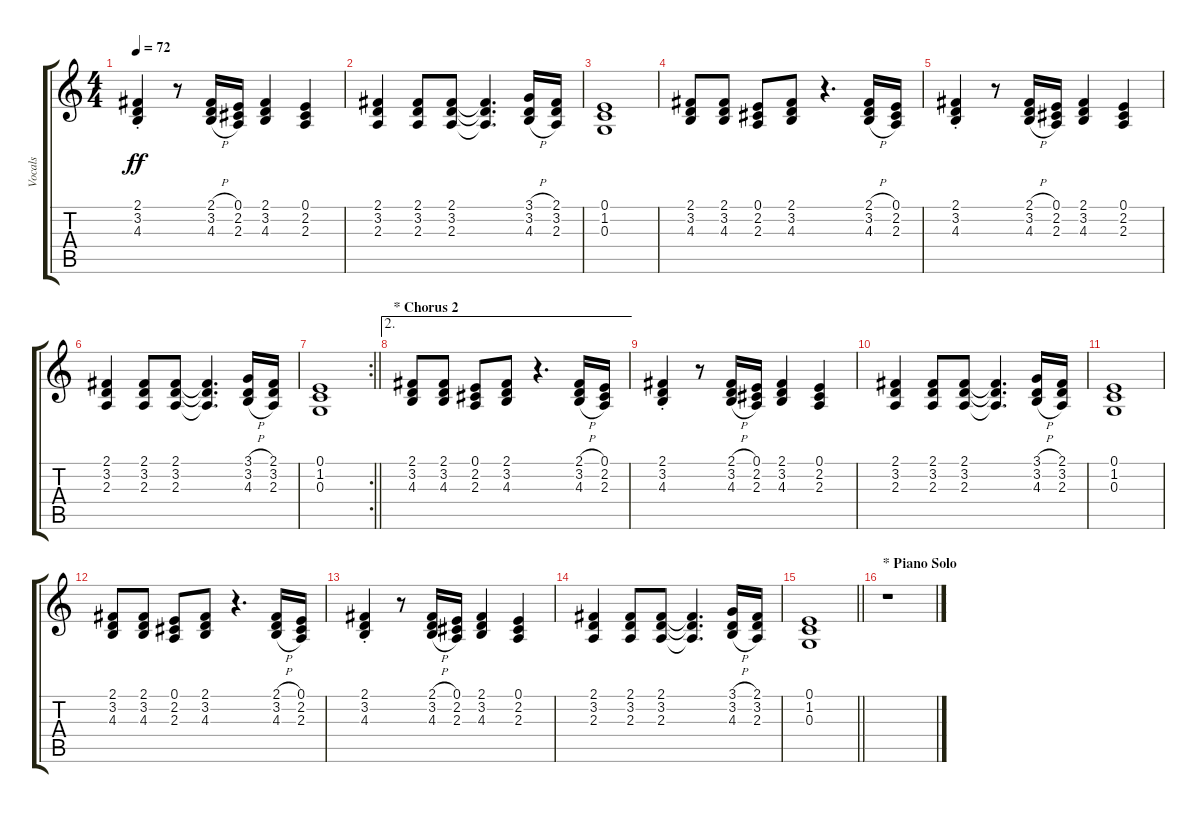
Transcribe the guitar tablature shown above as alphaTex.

\track ("Vocals" "Vocals") {instrument lead2sawtooth}
\staff {score tabs}
\tuning (E4 B3 G3 D3 A2 E2) {hide}
\ts (4 4)
\tempo 72
\clef g2
\ks c
(2.1{st} 3.2{st} 4.3{st}).4{dy ff} r.8 (2.1{h} 3.2{h} 4.3{h}).16 (0.1 2.2 2.3).16 (2.1 3.2 4.3).4 (0.1 2.2 2.3).4 |
(2.1 3.2 2.3).4 (2.1 3.2 2.3).8 (2.1 3.2 2.3).8 (2.1{t} 3.2{t} 2.3{t}).4{d} (3.1{h} 3.2{h} 4.3{h}).16 (2.1 3.2 2.3).16 |
(0.1 1.2 0.3).1 |
(2.1 3.2 4.3).8 (2.1 3.2 4.3).8 (0.1 2.2 2.3).8 (2.1 3.2 4.3).8 r.4{d} (2.1{h} 3.2{h} 4.3{h}).16 (0.1 2.2 2.3).16 |
(2.1{st} 3.2{st} 4.3{st}).4 r.8 (2.1{h} 3.2{h} 4.3{h}).16 (0.1 2.2 2.3).16 (2.1 3.2 4.3).4 (0.1 2.2 2.3).4 |
(2.1 3.2 2.3).4 (2.1 3.2 2.3).8 (2.1 3.2 2.3).8 (2.1{t} 3.2{t} 2.3{t}).4{d} (3.1{h} 3.2{h} 4.3{h}).16 (2.1 3.2 2.3).16 |
\rc 2
\barLineRight lightlight
(0.1 1.2 0.3).1 |
\ae 2
\section ("" "* Chorus 2")
(2.1 3.2 4.3).8 (2.1 3.2 4.3).8 (0.1 2.2 2.3).8 (2.1 3.2 4.3).8 r.4{d} (2.1{h} 3.2{h} 4.3{h}).16 (0.1 2.2 2.3).16 |
(2.1{st} 3.2{st} 4.3{st}).4 r.8 (2.1{h} 3.2{h} 4.3{h}).16 (0.1 2.2 2.3).16 (2.1 3.2 4.3).4 (0.1 2.2 2.3).4 |
(2.1 3.2 2.3).4 (2.1 3.2 2.3).8 (2.1 3.2 2.3).8 (2.1{t} 3.2{t} 2.3{t}).4{d} (3.1{h} 3.2{h} 4.3{h}).16 (2.1 3.2 2.3).16 |
(0.1 1.2 0.3).1 |
(2.1 3.2 4.3).8 (2.1 3.2 4.3).8 (0.1 2.2 2.3).8 (2.1 3.2 4.3).8 r.4{d} (2.1{h} 3.2{h} 4.3{h}).16 (0.1 2.2 2.3).16 |
(2.1{st} 3.2{st} 4.3{st}).4 r.8 (2.1{h} 3.2{h} 4.3{h}).16 (0.1 2.2 2.3).16 (2.1 3.2 4.3).4 (0.1 2.2 2.3).4 |
(2.1 3.2 2.3).4 (2.1 3.2 2.3).8 (2.1 3.2 2.3).8 (2.1{t} 3.2{t} 2.3{t}).4{d} (3.1{h} 3.2{h} 4.3{h}).16 (2.1 3.2 2.3).16 |
\barLineRight lightlight
(0.1 1.2 0.3).1 |
\section ("" "* Piano Solo")
r.1
